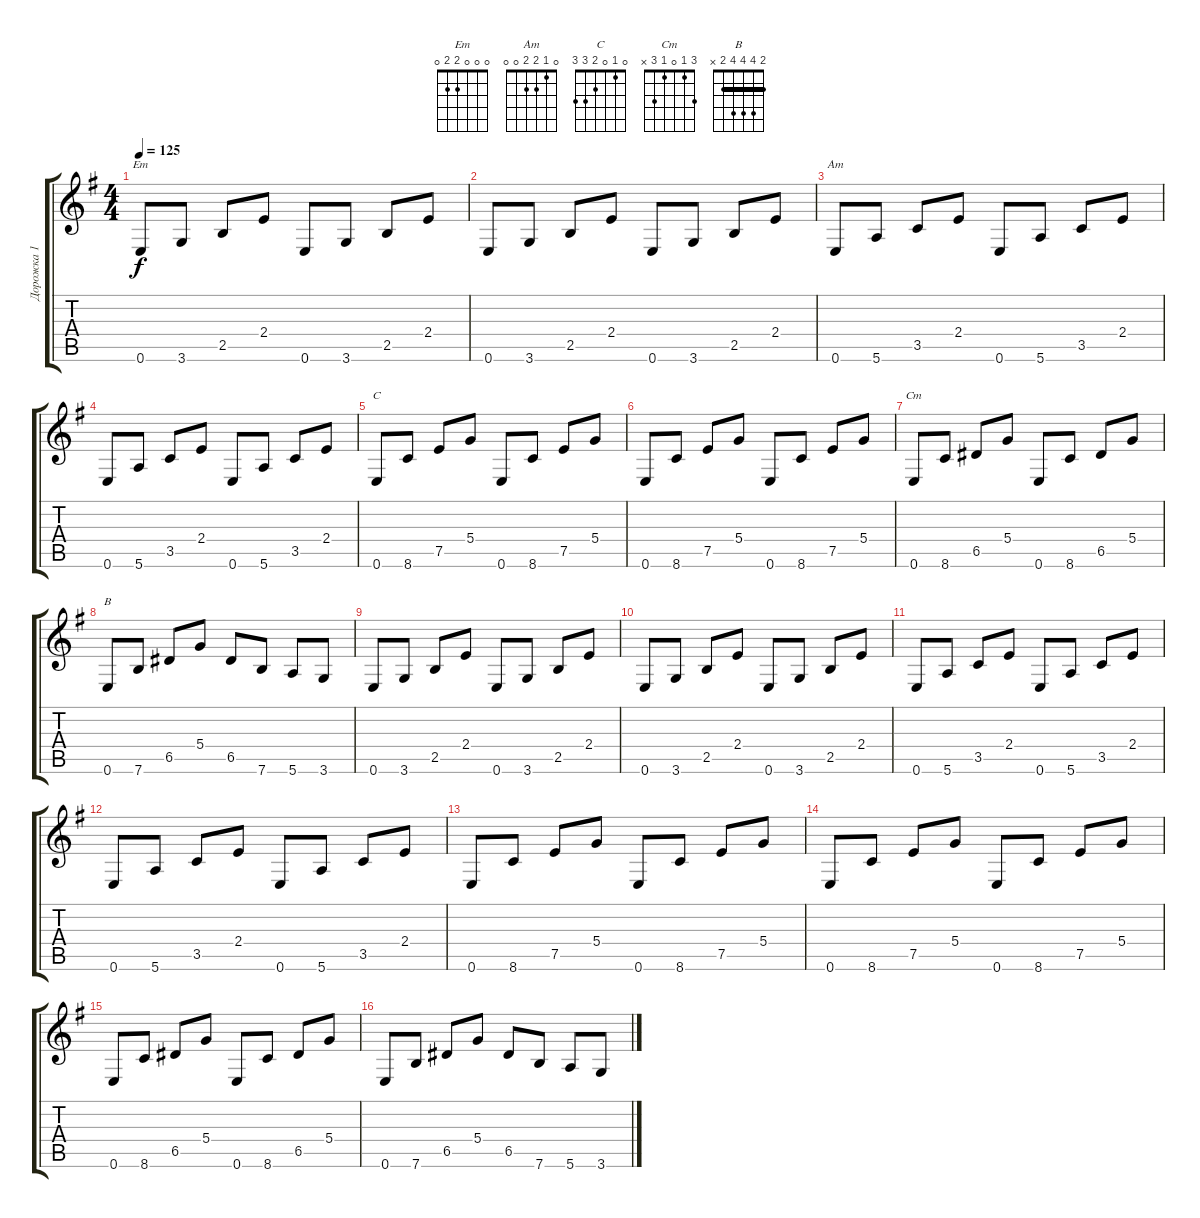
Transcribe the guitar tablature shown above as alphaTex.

\track ("Дорожка 1" "Дорожка 1") {instrument acousticguitarsteel}
\staff {score tabs}
\tuning (E4 B3 G3 D3 A2 E2) {hide}
\chord ("Em" 0 0 0 2 2 0)
\chord ("Am" 0 1 2 2 0 0)
\chord ("C" 0 1 0 2 3 3)
\chord ("Cm" 3 1 0 1 3 x)
\chord ("B" 2 4 4 4 2 x) {barre 2}
\ts (4 4)
\tempo 125
\clef g2
\ks eminor
0.6.8{ch "Em" dy f instrument acousticguitarsteel} 3.6.8 2.5.8 2.4.8 0.6.8 3.6.8 2.5.8 2.4.8 |
0.6.8 3.6.8 2.5.8 2.4.8 0.6.8 3.6.8 2.5.8 2.4.8 |
0.6.8{ch "Am"} 5.6.8 3.5.8 2.4.8 0.6.8 5.6.8 3.5.8 2.4.8 |
0.6.8 5.6.8 3.5.8 2.4.8 0.6.8 5.6.8 3.5.8 2.4.8 |
0.6.8{ch "C"} 8.6.8 7.5.8 5.4.8 0.6.8 8.6.8 7.5.8 5.4.8 |
0.6.8 8.6.8 7.5.8 5.4.8 0.6.8 8.6.8 7.5.8 5.4.8 |
0.6.8{ch "Cm"} 8.6.8 6.5.8 5.4.8 0.6.8 8.6.8 6.5.8 5.4.8 |
0.6.8{ch "B"} 7.6.8 6.5.8 5.4.8 6.5.8 7.6.8 5.6.8 3.6.8 |
0.6.8 3.6.8 2.5.8 2.4.8 0.6.8 3.6.8 2.5.8 2.4.8 |
0.6.8 3.6.8 2.5.8 2.4.8 0.6.8 3.6.8 2.5.8 2.4.8 |
0.6.8 5.6.8 3.5.8 2.4.8 0.6.8 5.6.8 3.5.8 2.4.8 |
0.6.8 5.6.8 3.5.8 2.4.8 0.6.8 5.6.8 3.5.8 2.4.8 |
0.6.8 8.6.8 7.5.8 5.4.8 0.6.8 8.6.8 7.5.8 5.4.8 |
0.6.8 8.6.8 7.5.8 5.4.8 0.6.8 8.6.8 7.5.8 5.4.8 |
0.6.8 8.6.8 6.5.8 5.4.8 0.6.8 8.6.8 6.5.8 5.4.8 |
0.6.8 7.6.8 6.5.8 5.4.8 6.5.8 7.6.8 5.6.8 3.6.8
